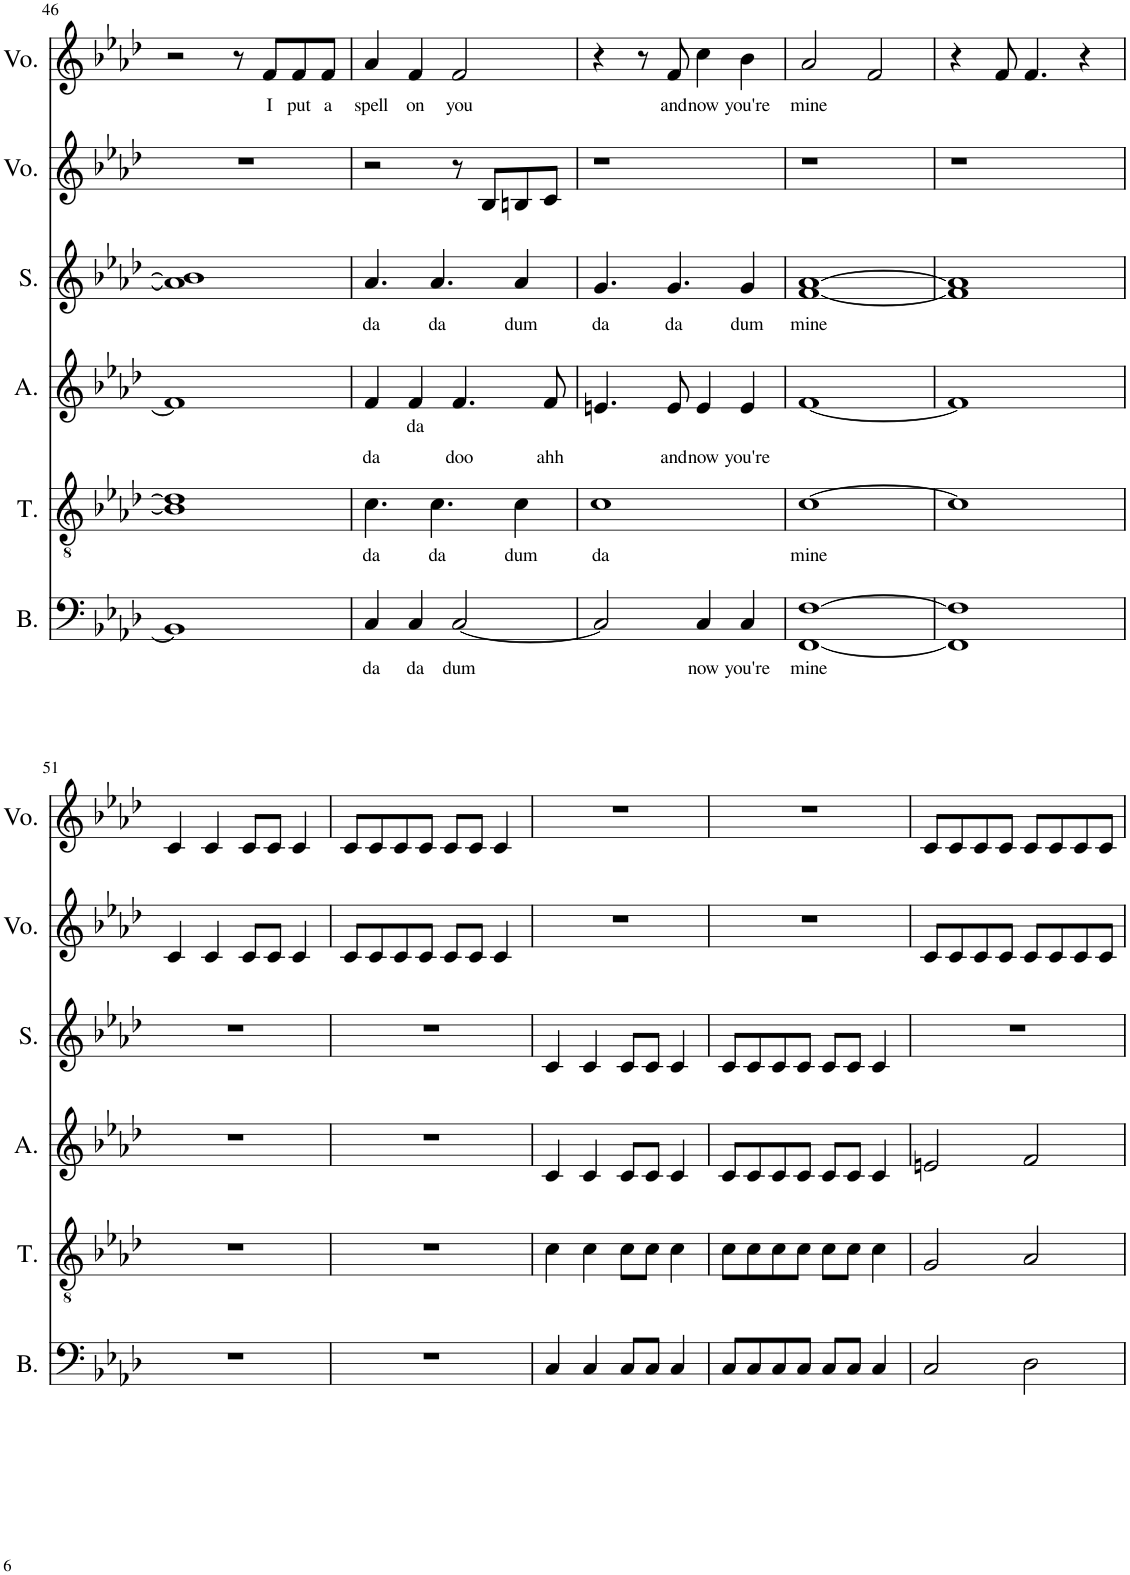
**kern	**text	**kern	**text	**kern	**text	**kern	**text	**kern	**kern	**text
*part6	*part6	*part5	*part5	*part4	*part4	*part3	*part3	*part2	*part1	*part1
*staff6	*staff6	*staff5	*staff5	*staff4	*staff4	*staff3	*staff3	*staff2	*staff1	*staff1
*I"Bass	*	*I"Tenor	*	*I"Alto	*	*I"Soprano	*	*I"Voice	*I"Voice	*
*I'B.	*	*I'T.	*	*I'A.	*	*I'S.	*	*I'Vo.	*I'Vo.	*
!!LO:PB:g=z
*clefF4	*	*clefGv2	*	*clefG2	*	*clefG2	*	*clefG2	*clefG2	*
*k[b-e-a-d-]	*	*k[b-e-a-d-]	*	*k[b-e-a-d-]	*	*k[b-e-a-d-]	*	*k[b-e-a-d-]	*k[b-e-a-d-]	*
*M4/4	*	*M4/4	*	*M4/4	*	*M4/4	*	*M4/4	*M4/4	*
=46	=46	=46	=46	=46	=46	=46	=46	=46	=46	=46
1BB]	.	1B] 1d]	.	1f]	.	1a-] 1b]	.	1r	2r	.
.	.	.	.	.	.	.	.	.	8r	.
!	!	!	!	!	!	!	!	!	!	!LO:LY:b
.	.	.	.	.	.	.	.	.	8f/L	I
!	!	!	!	!	!	!	!	!	!	!LO:LY:b
.	.	.	.	.	.	.	.	.	8f/	put
!	!	!	!	!	!	!	!	!	!	!LO:LY:b
.	.	.	.	.	.	.	.	.	8f/J	a
=47	=47	=47	=47	=47	=47	=47	=47	=47	=47	=47
!	!LO:LY:b	!	!LO:LY:b	!	!LO:LY:b	!	!LO:LY:b	!	!	!LO:LY:b
4C/	da	4.c\	da	4f/	da	4.a-/	da	2r	4a-/	spell
!	!LO:LY:b	!	!	!	!LO:LY:b	!	!	!	!	!LO:LY:b
4C/	da	.	.	4f/	da	.	.	.	4f/	on
!	!	!	!LO:LY:b	!	!	!	!LO:LY:b	!	!	!
.	.	4.c\	da	.	.	4.a-/	da	.	.	.
!	!LO:LY:b	!	!	!	!LO:LY:b	!	!	!	!	!LO:LY:b
[2C/	dum	.	.	4.f/	doo	.	.	8r	2f/	you
.	.	.	.	.	.	.	.	8B-/L	.	.
!	!	!	!LO:LY:b	!	!	!	!LO:LY:b	!	!	!
.	.	4c\	dum	.	.	4a-/	dum	8Bn/	.	.
!	!	!	!	!	!LO:LY:b	!	!	!	!	!
.	.	.	.	8f/	ahh	.	.	8c/J	.	.
=48	=48	=48	=48	=48	=48	=48	=48	=48	=48	=48
!	!	!	!LO:LY:b	!	!	!	!LO:LY:b	!	!	!
2C/]	.	1c	da	4.en/	.	4.g/	da	1r	4r	.
.	.	.	.	.	.	.	.	.	8r	.
!	!	!	!	!	!LO:LY:b	!	!LO:LY:b	!	!	!LO:LY:b
.	.	.	.	8e/	and	4.g/	da	.	8f/	and
!	!LO:LY:b	!	!	!	!LO:LY:b	!	!	!	!	!LO:LY:b
4C/	now	.	.	4e/	now	.	.	.	4cc\	now
!	!LO:LY:b	!	!	!	!LO:LY:b	!	!LO:LY:b	!	!	!LO:LY:b
4C/	you're	.	.	4e/	you're	4g/	dum	.	4b-\	you're
=49	=49	=49	=49	=49	=49	=49	=49	=49	=49	=49
!	!LO:LY:b	!	!LO:LY:b	!	!	!	!LO:LY:b	!	!	!LO:LY:b
[1FF [1F	mine	[1c	mine	[1f	.	[1f [1a-	mine	1r	2a-/	mine
.	.	.	.	.	.	.	.	.	2f/	.
=50	=50	=50	=50	=50	=50	=50	=50	=50	=50	=50
1FF] 1F]	.	1c]	.	1f]	.	1f] 1a-]	.	1r	4r	.
.	.	.	.	.	.	.	.	.	8f/	.
.	.	.	.	.	.	.	.	.	4.f/	.
.	.	.	.	.	.	.	.	.	4r	.
!!LO:LB:g=z
=51	=51	=51	=51	=51	=51	=51	=51	=51	=51	=51
1r	.	1r	.	1r	.	1r	.	4c/	4c/	.
.	.	.	.	.	.	.	.	4c/	4c/	.
.	.	.	.	.	.	.	.	8c/L	8c/L	.
.	.	.	.	.	.	.	.	8c/J	8c/J	.
.	.	.	.	.	.	.	.	4c/	4c/	.
=52	=52	=52	=52	=52	=52	=52	=52	=52	=52	=52
1r	.	1r	.	1r	.	1r	.	8c/L	8c/L	.
.	.	.	.	.	.	.	.	8c/	8c/	.
.	.	.	.	.	.	.	.	8c/	8c/	.
.	.	.	.	.	.	.	.	8c/J	8c/J	.
.	.	.	.	.	.	.	.	8c/L	8c/L	.
.	.	.	.	.	.	.	.	8c/J	8c/J	.
.	.	.	.	.	.	.	.	4c/	4c/	.
=53	=53	=53	=53	=53	=53	=53	=53	=53	=53	=53
4C/	.	4c\	.	4c/	.	4c/	.	1r	1r	.
4C/	.	4c\	.	4c/	.	4c/	.	.	.	.
8C/L	.	8c\L	.	8c/L	.	8c/L	.	.	.	.
8C/J	.	8c\J	.	8c/J	.	8c/J	.	.	.	.
4C/	.	4c\	.	4c/	.	4c/	.	.	.	.
=54	=54	=54	=54	=54	=54	=54	=54	=54	=54	=54
8C/L	.	8c\L	.	8c/L	.	8c/L	.	1r	1r	.
8C/	.	8c\	.	8c/	.	8c/	.	.	.	.
8C/	.	8c\	.	8c/	.	8c/	.	.	.	.
8C/J	.	8c\J	.	8c/J	.	8c/J	.	.	.	.
8C/L	.	8c\L	.	8c/L	.	8c/L	.	.	.	.
8C/J	.	8c\J	.	8c/J	.	8c/J	.	.	.	.
4C/	.	4c\	.	4c/	.	4c/	.	.	.	.
=55	=55	=55	=55	=55	=55	=55	=55	=55	=55	=55
2C/	.	2G/	.	2en/	.	1r	.	8c/L	8c/L	.
.	.	.	.	.	.	.	.	8c/	8c/	.
.	.	.	.	.	.	.	.	8c/	8c/	.
.	.	.	.	.	.	.	.	8c/J	8c/J	.
2D-\	.	2A-/	.	2f/	.	.	.	8c/L	8c/L	.
.	.	.	.	.	.	.	.	8c/	8c/	.
.	.	.	.	.	.	.	.	8c/	8c/	.
.	.	.	.	.	.	.	.	8c/J	8c/J	.
=	=	=	=	=	=	=	=	=	=	=
*-	*-	*-	*-	*-	*-	*-	*-	*-	*-	*-
